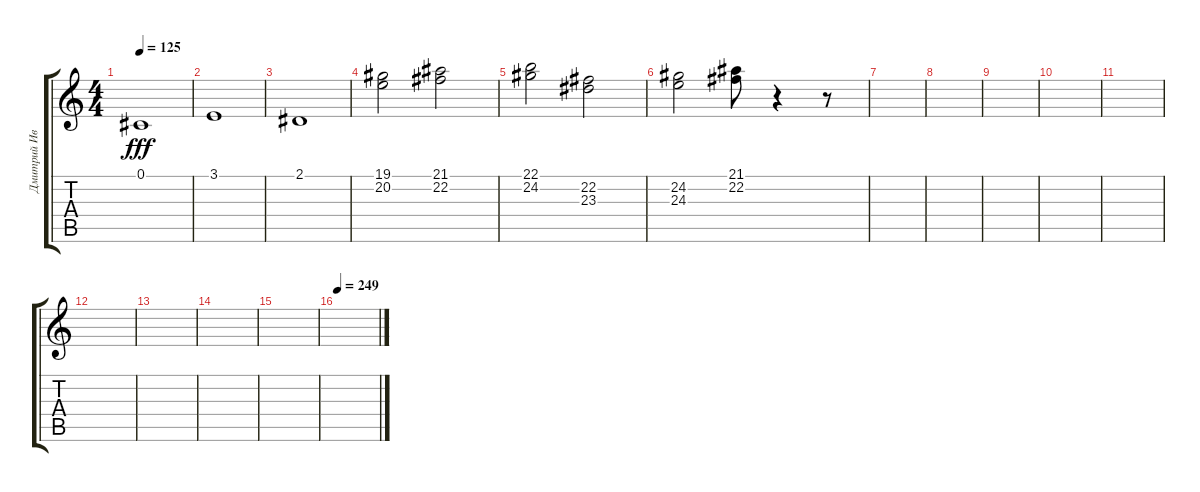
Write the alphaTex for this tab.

\track ("Дмитрий Иванов" "Дмитрий Ив") {instrument stringensemble1}
\staff {score tabs}
\tuning (Db4 Ab3 E3 B2 Gb2 Db2) {hide}
\ts (4 4)
\tempo 125
\clef g2
\ks c
0.1.1{dy fff} |
3.1.1 |
2.1.1 |
(19.1 20.2).2 (21.1 22.2).2 |
(22.1 24.2).2 (22.2 23.3).2 |
(24.2 24.3).2 (21.1 22.2).8 r.4 r.8 |
|
|
|
|
|
|
|
|
|
\tempo 249
